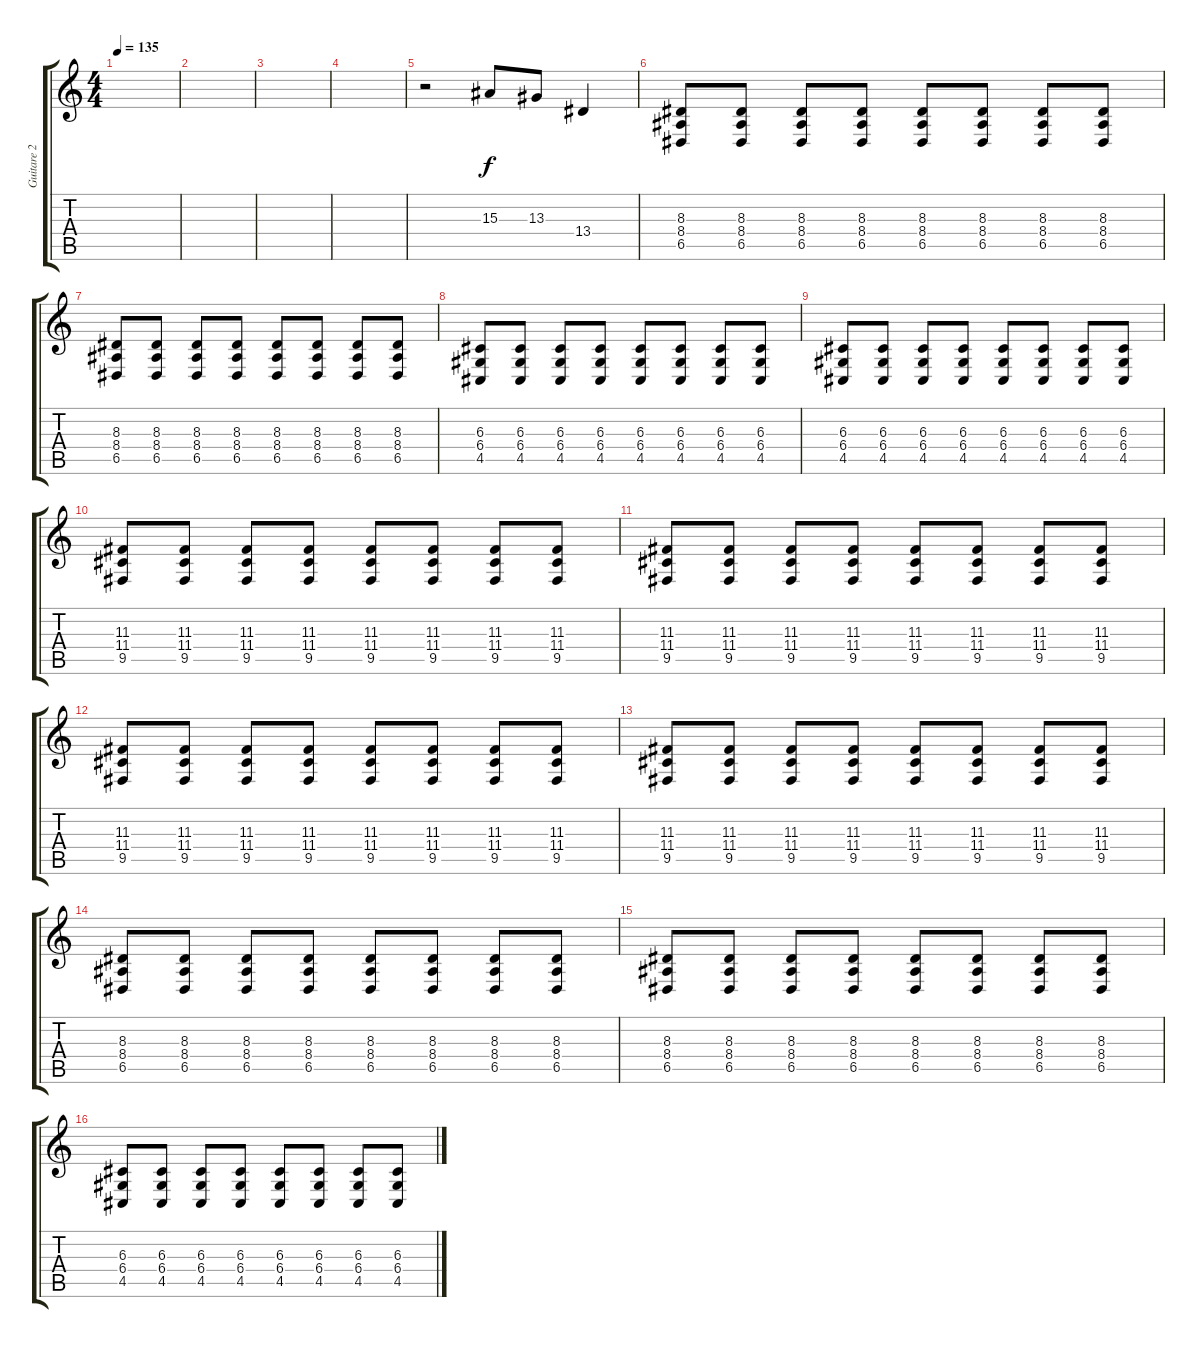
\track ("Guitare 2" "Guitare 2") {instrument electricpiano2}
\staff {score tabs}
\tuning (E4 B3 G3 D3 A2 E2) {hide}
\ts (4 4)
\tempo 135
\clef g2
\ks c
|
|
|
|
r.2 15.3.8 13.3.8 13.4.4 |
(8.3 8.4 6.5).8{volume 8 instrument distortionguitar} (8.3 8.4 6.5).8 (8.3 8.4 6.5).8 (8.3 8.4 6.5).8 (8.3 8.4 6.5).8 (8.3 8.4 6.5).8 (8.3 8.4 6.5).8 (8.3 8.4 6.5).8 |
(8.3 8.4 6.5).8 (8.3 8.4 6.5).8 (8.3 8.4 6.5).8 (8.3 8.4 6.5).8 (8.3 8.4 6.5).8 (8.3 8.4 6.5).8 (8.3 8.4 6.5).8 (8.3 8.4 6.5).8 |
(6.3 6.4 4.5).8 (6.3 6.4 4.5).8 (6.3 6.4 4.5).8 (6.3 6.4 4.5).8 (6.3 6.4 4.5).8 (6.3 6.4 4.5).8 (6.3 6.4 4.5).8 (6.3 6.4 4.5).8 |
(6.3 6.4 4.5).8 (6.3 6.4 4.5).8 (6.3 6.4 4.5).8 (6.3 6.4 4.5).8 (6.3 6.4 4.5).8 (6.3 6.4 4.5).8 (6.3 6.4 4.5).8 (6.3 6.4 4.5).8 |
(11.3 11.4 9.5).8 (11.3 11.4 9.5).8 (11.3 11.4 9.5).8 (11.3 11.4 9.5).8 (11.3 11.4 9.5).8 (11.3 11.4 9.5).8 (11.3 11.4 9.5).8 (11.3 11.4 9.5).8 |
(11.3 11.4 9.5).8 (11.3 11.4 9.5).8 (11.3 11.4 9.5).8 (11.3 11.4 9.5).8 (11.3 11.4 9.5).8 (11.3 11.4 9.5).8 (11.3 11.4 9.5).8 (11.3 11.4 9.5).8 |
(11.3 11.4 9.5).8 (11.3 11.4 9.5).8 (11.3 11.4 9.5).8 (11.3 11.4 9.5).8 (11.3 11.4 9.5).8 (11.3 11.4 9.5).8 (11.3 11.4 9.5).8 (11.3 11.4 9.5).8 |
(11.3 11.4 9.5).8 (11.3 11.4 9.5).8 (11.3 11.4 9.5).8 (11.3 11.4 9.5).8 (11.3 11.4 9.5).8 (11.3 11.4 9.5).8 (11.3 11.4 9.5).8 (11.3 11.4 9.5).8 |
(8.3 8.4 6.5).8{instrument distortionguitar} (8.3 8.4 6.5).8 (8.3 8.4 6.5).8 (8.3 8.4 6.5).8 (8.3 8.4 6.5).8 (8.3 8.4 6.5).8 (8.3 8.4 6.5).8 (8.3 8.4 6.5).8 |
(8.3 8.4 6.5).8 (8.3 8.4 6.5).8 (8.3 8.4 6.5).8 (8.3 8.4 6.5).8 (8.3 8.4 6.5).8 (8.3 8.4 6.5).8 (8.3 8.4 6.5).8 (8.3 8.4 6.5).8 |
(6.3 6.4 4.5).8 (6.3 6.4 4.5).8 (6.3 6.4 4.5).8 (6.3 6.4 4.5).8 (6.3 6.4 4.5).8 (6.3 6.4 4.5).8 (6.3 6.4 4.5).8 (6.3 6.4 4.5).8
